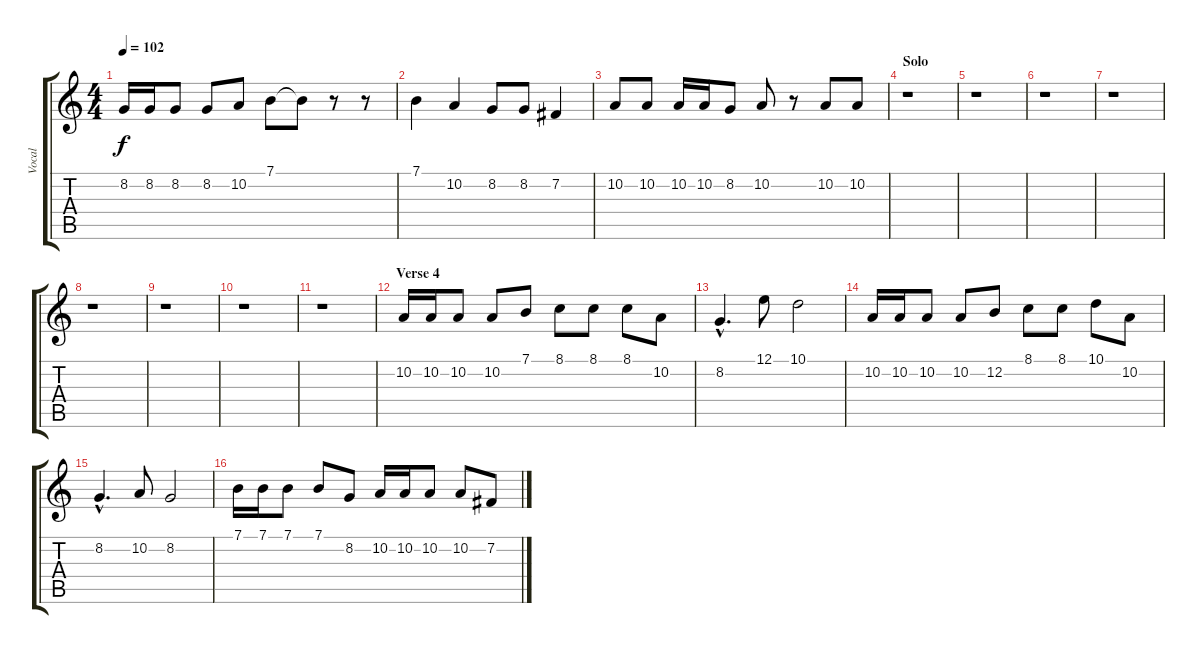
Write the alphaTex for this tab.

\track ("Vocal" "Vocal") {instrument englishhorn}
\staff {score tabs}
\tuning (E4 B3 G3 D3 A2 E2) {hide}
\ts (4 4)
\tempo 102
\clef g2
\ks c
8.2.16{dy f} 8.2.16 8.2.8 8.2.8 10.2.8 7.1.8 7.1{t}.8 r.8 r.8 |
7.1.4 10.2.4 8.2.8 8.2.8 7.2.4 |
10.2.8 10.2.8 10.2.16 10.2.16 8.2.8 10.2.8 r.8 10.2.8 10.2.8 |
\section ("" "Solo")
r.1 |
r.1 |
r.1 |
r.1 |
r.1 |
r.1 |
r.1 |
r.1 |
\section ("" "Verse 4")
10.2.16 10.2.16 10.2.8 10.2.8 7.1.8 8.1.8 8.1.8 8.1.8 10.2.8 |
8.2{hac}.4{d} 12.1.8 10.1.2 |
10.2.16 10.2.16 10.2.8 10.2.8 12.2.8 8.1.8 8.1.8 10.1.8 10.2.8 |
8.2{hac}.4{d} 10.2.8 8.2.2 |
7.1.16 7.1.16 7.1.8 7.1.8 8.2.8 10.2.16 10.2.16 10.2.8 10.2.8 7.2.8
